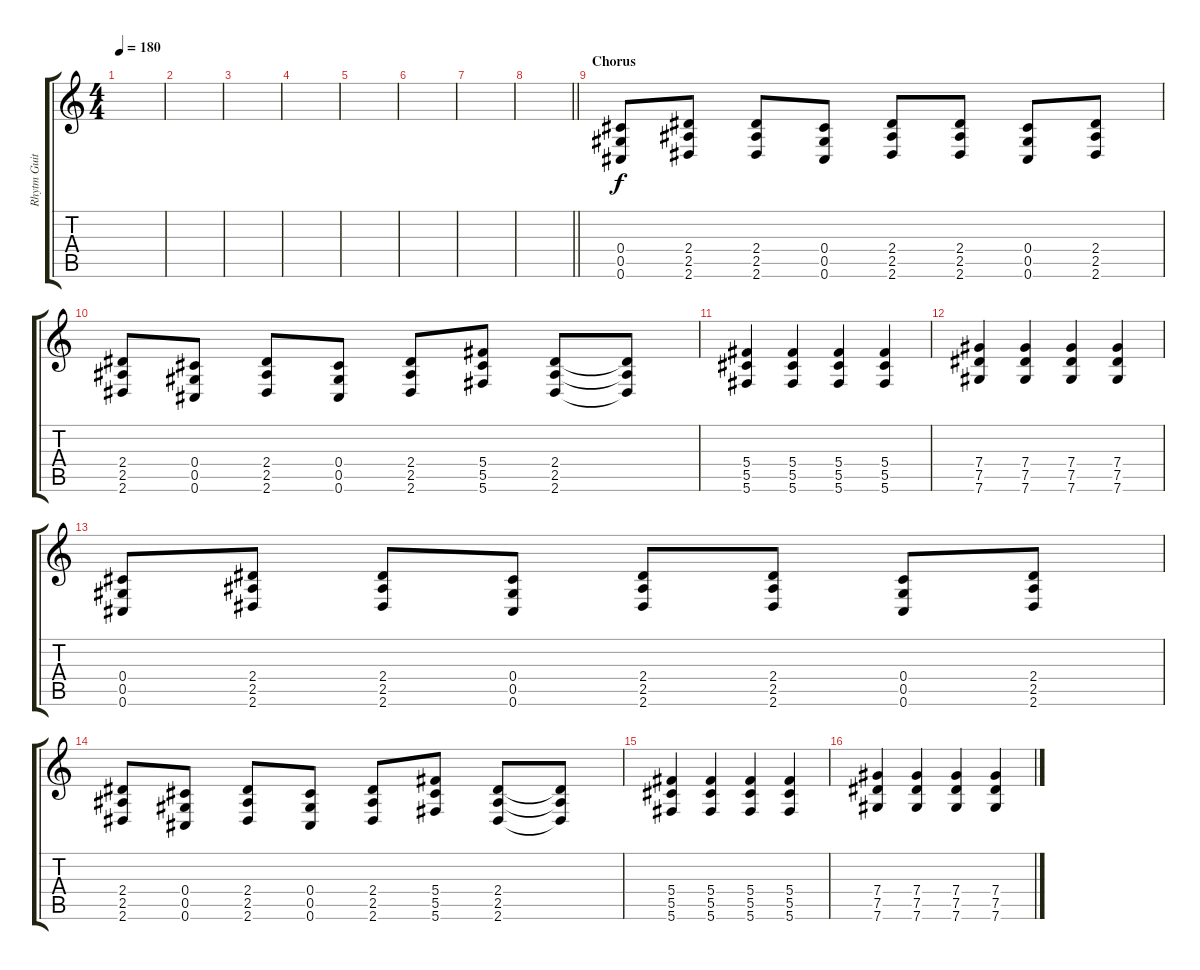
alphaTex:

\track ("Rhytm Guitar [L]" "Rhytm Guit") {instrument distortionguitar}
\staff {score tabs}
\tuning (Eb4 Bb3 Gb3 Db3 Ab2 Db2) {hide}
\ts (4 4)
\tempo 180
\clef g2
\ks c
|
|
|
|
|
|
|
\barLineRight lightlight
|
\section ("" "Chorus")
(0.4 0.5 0.6).8 (2.4 2.5 2.6).8 (2.4 2.5 2.6).8 (0.4 0.5 0.6).8 (2.4 2.5 2.6).8 (2.4 2.5 2.6).8 (0.4 0.5 0.6).8 (2.4 2.5 2.6).8 |
(2.4 2.5 2.6).8 (0.4 0.5 0.6).8 (2.4 2.5 2.6).8 (0.4 0.5 0.6).8 (2.4 2.5 2.6).8 (5.4 5.5 5.6).8 (2.4 2.5 2.6).8 (2.4{t} 2.5{t} 2.6{t}).8 |
(5.4 5.5 5.6).4 (5.4 5.5 5.6).4 (5.4 5.5 5.6).4 (5.4 5.5 5.6).4 |
(7.4 7.5 7.6).4 (7.4 7.5 7.6).4 (7.4 7.5 7.6).4 (7.4 7.5 7.6).4 |
(0.4 0.5 0.6).8 (2.4 2.5 2.6).8 (2.4 2.5 2.6).8 (0.4 0.5 0.6).8 (2.4 2.5 2.6).8 (2.4 2.5 2.6).8 (0.4 0.5 0.6).8 (2.4 2.5 2.6).8 |
(2.4 2.5 2.6).8 (0.4 0.5 0.6).8 (2.4 2.5 2.6).8 (0.4 0.5 0.6).8 (2.4 2.5 2.6).8 (5.4 5.5 5.6).8 (2.4 2.5 2.6).8 (2.4{t} 2.5{t} 2.6{t}).8 |
(5.4 5.5 5.6).4 (5.4 5.5 5.6).4 (5.4 5.5 5.6).4 (5.4 5.5 5.6).4 |
(7.4 7.5 7.6).4 (7.4 7.5 7.6).4 (7.4 7.5 7.6).4 (7.4 7.5 7.6).4
